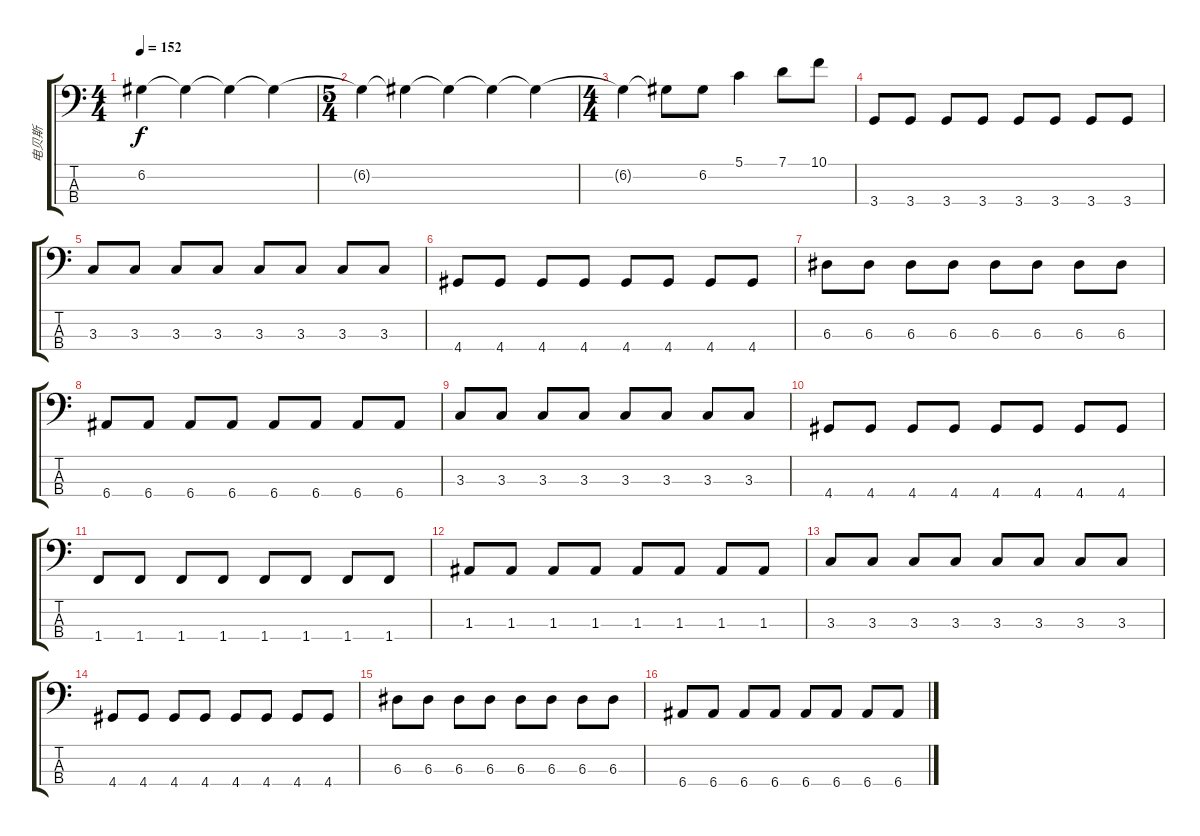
\track ("电贝斯" "电贝斯") {instrument electricbassfinger}
\staff {score tabs}
\tuning (G2 D2 A1 E1) {hide}
\ts (4 4)
\tempo 152
\clef f4
\ks c
6.2.4{dy f} 6.2{t}.4 6.2{t}.4 6.2{t}.4 |
\ts (5 4)
6.2{t}.4 6.2{t}.4 6.2{t}.4 6.2{t}.4 6.2{t}.4 |
\ts (4 4)
6.2{t}.4 6.2{t}.8 6.2.8 5.1.4 7.1.8 10.1.8 |
3.4.8 3.4.8 3.4.8 3.4.8 3.4.8 3.4.8 3.4.8 3.4.8 |
3.3.8 3.3.8 3.3.8 3.3.8 3.3.8 3.3.8 3.3.8 3.3.8 |
4.4.8 4.4.8 4.4.8 4.4.8 4.4.8 4.4.8 4.4.8 4.4.8 |
6.3.8 6.3.8 6.3.8 6.3.8 6.3.8 6.3.8 6.3.8 6.3.8 |
6.4.8 6.4.8 6.4.8 6.4.8 6.4.8 6.4.8 6.4.8 6.4.8 |
3.3.8 3.3.8 3.3.8 3.3.8 3.3.8 3.3.8 3.3.8 3.3.8 |
4.4.8 4.4.8 4.4.8 4.4.8 4.4.8 4.4.8 4.4.8 4.4.8 |
1.4.8 1.4.8 1.4.8 1.4.8 1.4.8 1.4.8 1.4.8 1.4.8 |
1.3.8 1.3.8 1.3.8 1.3.8 1.3.8 1.3.8 1.3.8 1.3.8 |
3.3.8 3.3.8 3.3.8 3.3.8 3.3.8 3.3.8 3.3.8 3.3.8 |
4.4.8 4.4.8 4.4.8 4.4.8 4.4.8 4.4.8 4.4.8 4.4.8 |
6.3.8 6.3.8 6.3.8 6.3.8 6.3.8 6.3.8 6.3.8 6.3.8 |
6.4.8 6.4.8 6.4.8 6.4.8 6.4.8 6.4.8 6.4.8 6.4.8
